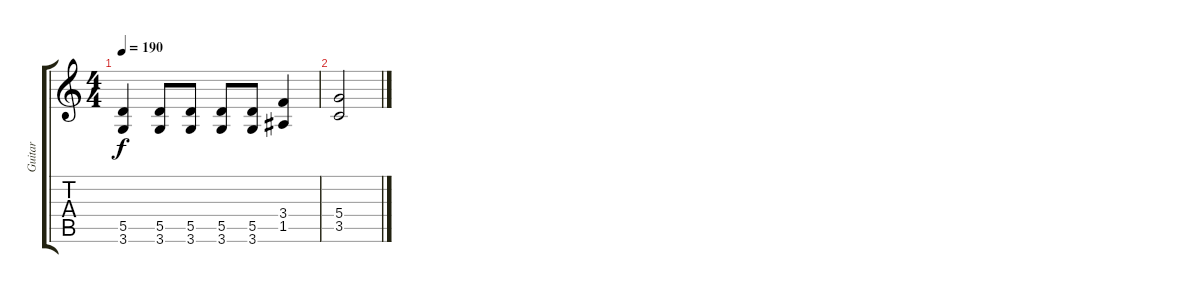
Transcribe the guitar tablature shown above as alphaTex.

\track ("Guitar" "Guitar") {instrument distortionguitar}
\staff {score tabs}
\tuning (E4 B3 G3 D3 A2 E2) {hide}
\ts (4 4)
\tempo 190
\clef g2
\ks c
(5.5 3.6).4{dy f} (5.5 3.6).8 (5.5 3.6).8 (5.5 3.6).8 (5.5 3.6).8 (3.4 1.5).4 |
(5.4 3.5).2
